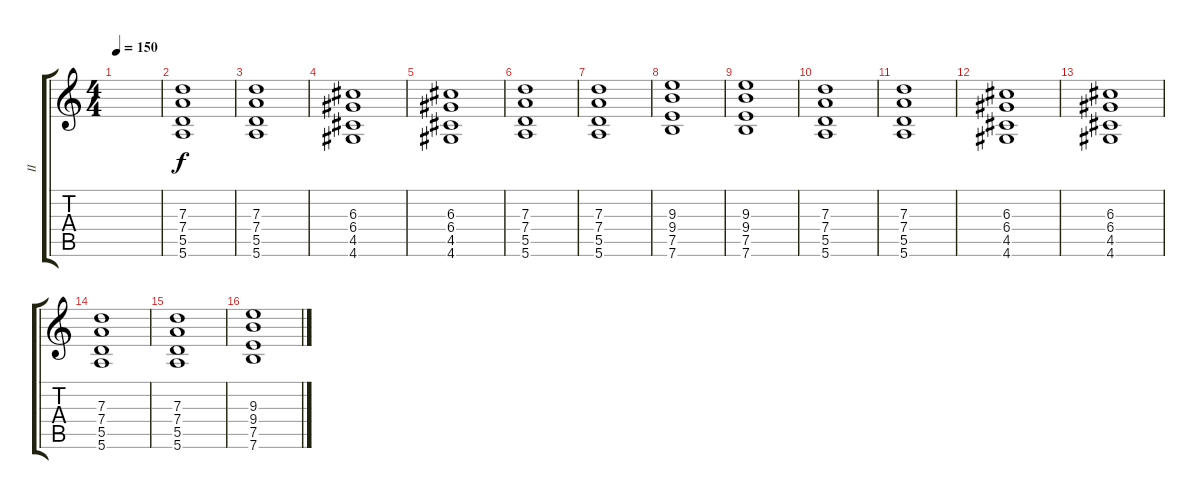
\track ("II" "II") {instrument distortionguitar}
\staff {score tabs}
\tuning (E4 B3 G3 D3 A2 E2) {hide}
\ts (4 4)
\tempo 150
\clef g2
\ks c
|
(7.3 7.4 5.5 5.6).1 |
(7.3 7.4 5.5 5.6).1 |
(6.3 6.4 4.5 4.6).1 |
(6.3 6.4 4.5 4.6).1 |
(7.3 7.4 5.5 5.6).1 |
(7.3 7.4 5.5 5.6).1 |
(9.3 9.4 7.5 7.6).1 |
(9.3 9.4 7.5 7.6).1 |
(7.3 7.4 5.5 5.6).1 |
(7.3 7.4 5.5 5.6).1 |
(6.3 6.4 4.5 4.6).1 |
(6.3 6.4 4.5 4.6).1 |
(7.3 7.4 5.5 5.6).1 |
(7.3 7.4 5.5 5.6).1 |
(9.3 9.4 7.5 7.6).1
